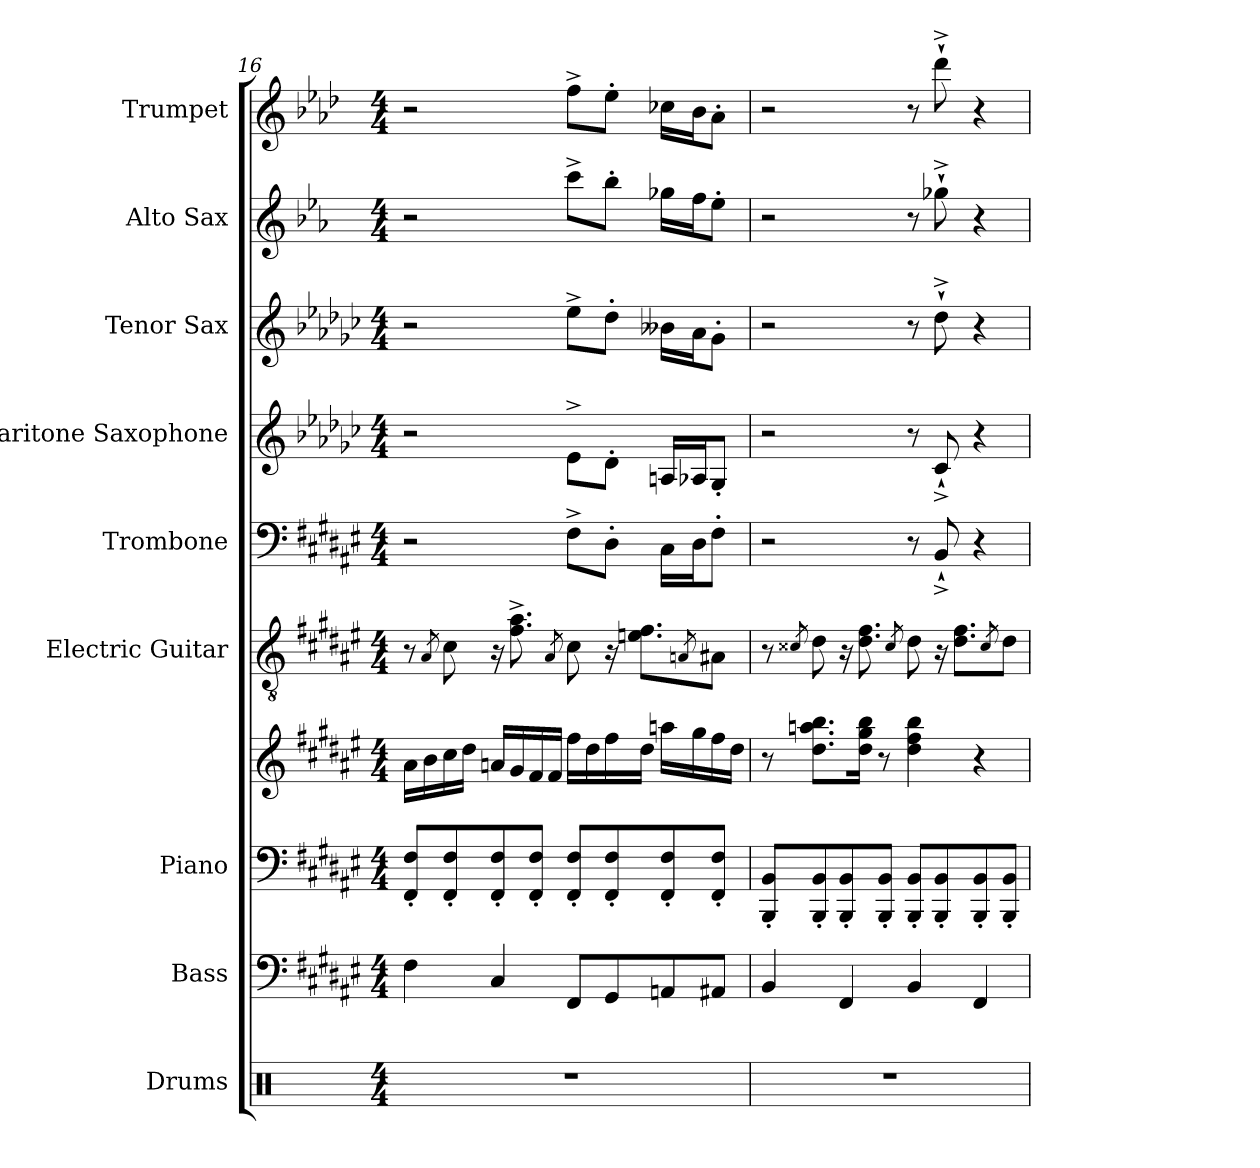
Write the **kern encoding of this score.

**kern	**kern	**kern	**kern	**kern	**kern	**kern	**kern	**kern	**kern
*part9	*part8	*part7	*part7	*part6	*part5	*part4	*part3	*part2	*part1
*staff10	*staff9	*staff8	*staff7	*staff6	*staff5	*staff4	*staff3	*staff2	*staff1
*I"Drums	*I"Bass	*I"Piano	*	*I"Electric Guitar	*I"Trombone	*I"Baritone Saxophone	*I"Tenor Sax	*I"Alto Sax	*I"Trumpet
*I'Drums	*I'Bass	*I'Piano	*	*I'El. Guit.	*I'Tbn.	*I'Bar. Sax.	*I'Tenor	*I'Alto	*I'Tpt.
!!LO:PB:g=z
*clefX	*clefF4	*clefF4	*clefG2	*clefGv2	*clefF4	*clefG2	*clefG2	*clefG2	*clefG2
*	*ITrd7c12	*	*	*	*	*ITrd12c21	*ITrd8c14	*ITrd5c9	*ITrd1c2
*k[]	*k[f#c#g#d#a#e#]	*k[f#c#g#d#a#e#]	*k[f#c#g#d#a#e#]	*k[f#c#g#d#a#e#]	*k[f#c#g#d#a#e#]	*k[b-e-a-d-g-c-]	*k[b-e-a-d-g-c-]	*k[b-e-a-d-g-c-]	*k[b-e-a-d-g-c-]
*M4/4	*M4/4	*M4/4	*M4/4	*M4/4	*M4/4	*M4/4	*M4/4	*M4/4	*M4/4
=16	=16	=16	=16	=16	=16	=16	=16	=16	=16
1r	4FF#\	8FF#/' 8F#/'L	16a#\LL	8r	2r	2r	2r	2r	2r
.	.	.	16b\	.	.	.	.	.	.
.	.	.	.	8qA#/	.	.	.	.	.
.	.	8FF#/' 8F#/'	16cc#\	8c#\	.	.	.	.	.
.	.	.	16dd#\JJ	.	.	.	.	.	.
.	4CC#/	8FF#/' 8F#/'	16an/LL	16r	.	.	.	.	.
.	.	.	16g#/	8.f#\^ 8.a#\^	.	.	.	.	.
.	.	8FF#/' 8F#/'J	16f#/	.	.	.	.	.	.
.	.	.	16f#/JJ	.	.	.	.	.	.
.	.	.	.	8qA#/	.	.	.	.	.
.	8FFF#/L	8FF#/' 8F#/'L	16ff#\LL	8c#\	8F#^\L	8E-^\L	8e-^\L	8ee-^\L	8ee-^\L
.	.	.	16dd#\	.	.	.	.	.	.
.	8GGG#/	8FF#/' 8F#/'	16ff#\	16r	8D#'\J	8D-'\J	8d-'\J	8dd-'\J	8dd-'\J
.	.	.	16dd#\JJ	8.en\ 8.f#\L	.	.	.	.	.
.	8AAAn/	8FF#/' 8F#/'	16aan\LL	.	16C#\LL	16AAn/LL	16B--X\LL	16b--X\LL	16b--X\LL
.	.	.	16gg#\	.	16D#\J	16AA-X/J	16A-\J	16a-\J	16a-\J
.	.	.	.	8qAn/	.	.	.	.	.
.	8AAA#X/J	8FF#/' 8F#/'J	16ff#\	8A#X\J	8F#'\J	8GG-'/J	8G-'\J	8g-'\J	8g-'\J
.	.	.	16dd#\JJ	.	.	.	.	.	.
=17	=17	=17	=17	=17	=17	=17	=17	=17	=17
1r	4BBB/	8BBB/' 8BB/'L	8r	8r	2r	2r	2r	2r	2r
.	.	.	.	8qc##X/	.	.	.	.	.
.	.	8BBB/' 8BB/'	8.dd#\ 8.aan\ 8.bb\L	8d#\	.	.	.	.	.
.	4FFF#/	8BBB/' 8BB/'	.	16r	.	.	.	.	.
.	.	.	16dd#\ 16gg#\ 16bb\Jk	8.d#\ 8.f#\	.	.	.	.	.
.	.	8BBB/' 8BB/'J	8r	.	.	.	.	.	.
.	.	.	.	8qc##/	.	.	.	.	.
.	4BBB/	8BBB/' 8BB/'L	4dd#\ 4ff#\ 4bb\	8d#\	8r	8r	8r	8r	8r
.	.	8BBB/' 8BB/'	.	16r	8BB^`/	8C-^`/	8d-^`\	8b--X^`\	8ccc-^`\
.	.	.	.	8.d#\ 8.f#\L	.	.	.	.	.
.	4FFF#/	8BBB/' 8BB/'	4r	.	4r	4r	4r	4r	4r
.	.	.	.	8qc##/	.	.	.	.	.
.	.	8BBB/' 8BB/'J	.	8d#\J	.	.	.	.	.
=	=	=	=	=	=	=	=	=	=
*-	*-	*-	*-	*-	*-	*-	*-	*-	*-
